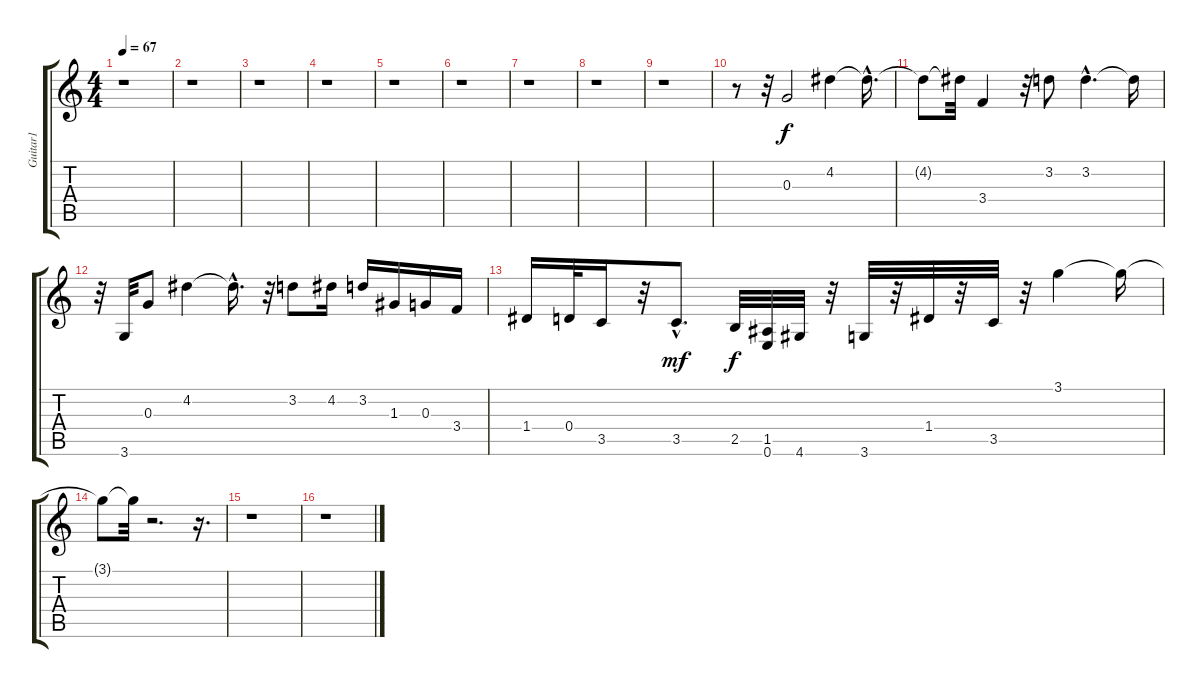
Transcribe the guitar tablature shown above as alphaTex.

\track ("Guitar1" "Guitar1") {instrument overdrivenguitar}
\staff {score tabs}
\tuning (E4 B3 G3 D3 A2 E2) {hide}
\ts (4 4)
\tempo 67
\clef g2
\ks c
r.1{dy f} |
r.1 |
r.1 |
r.1 |
r.1 |
r.1 |
r.1 |
r.1 |
r.1 |
r.8 r.32 0.3.2 4.2.4 4.2{hac t}.16{d} |
4.2{t}.8 4.2{t}.32 3.4.4 r.32 3.2.8 3.2{hac}.4{d} 3.2{t}.16 |
r.32 3.6.32 0.3.8 4.2.4 4.2{hac t}.16{d} r.32 3.2.8 4.2.16 3.2.16 1.3.16 0.3.16 3.4.16 |
1.4.16 0.4.32 3.5.16 r.32 3.5{hac}.8{d dy mf} 2.5.32{dy f} (1.5 0.6).32 4.6.32 r.32 3.6.32 r.32 1.4.32 r.32 3.5.32 r.32 3.1.4 3.1{t}.16 |
3.1{t}.8 3.1{t}.32 r.2{d} r.16{d} |
r.1 |
r.1
